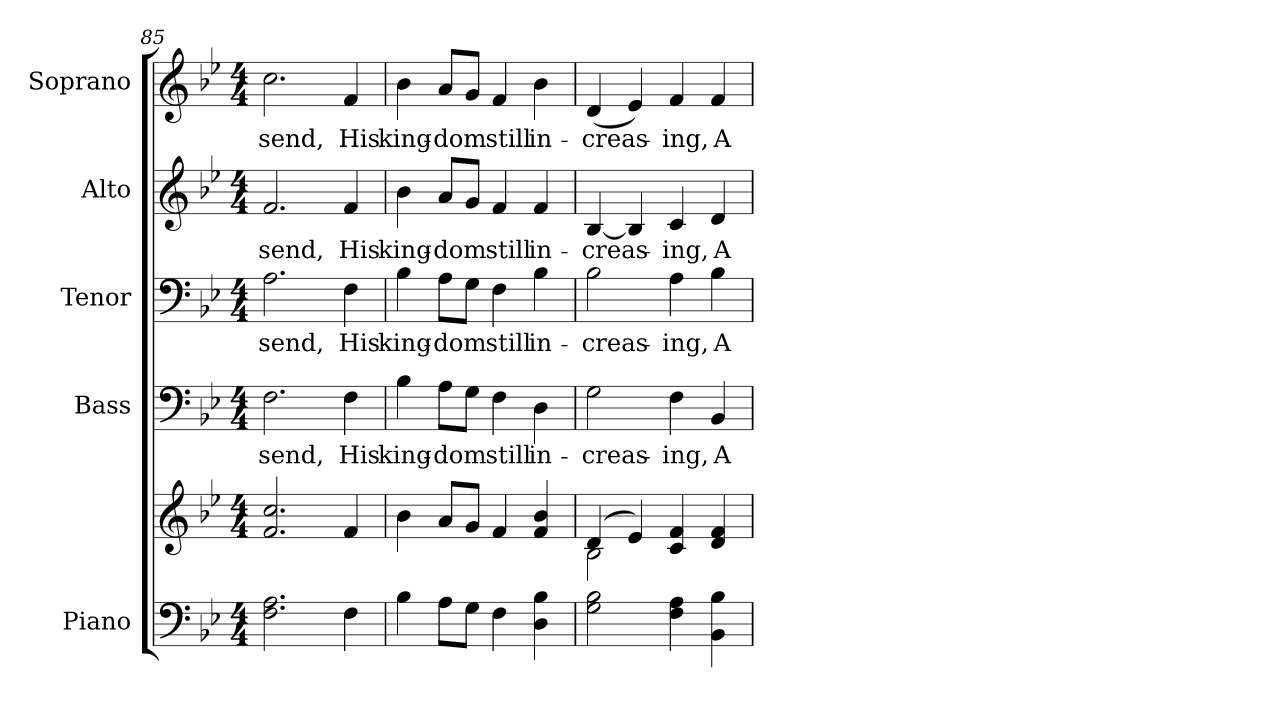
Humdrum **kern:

**kern	**kern	**kern	**text	**kern	**text	**kern	**text	**kern	**text
*part5	*part5	*part4	*part4	*part3	*part3	*part2	*part2	*part1	*part1
*staff6	*staff5	*staff4	*staff4	*staff3	*staff3	*staff2	*staff2	*staff1	*staff1
*I"Piano	*	*I"Bass	*	*I"Tenor	*	*I"Alto	*	*I"Soprano	*
*I'Pno.	*	*I'B.	*	*I'T.	*	*I'A.	*	*I'S.	*
*clefF4	*clefG2	*clefF4	*	*clefF4	*	*clefG2	*	*clefG2	*
*k[b-e-]	*k[b-e-]	*k[b-e-]	*	*k[b-e-]	*	*k[b-e-]	*	*k[b-e-]	*
*B-:	*B-:	*B-:	*	*B-:	*	*B-:	*	*B-:	*
*M4/4	*M4/4	*M4/4	*	*M4/4	*	*M4/4	*	*M4/4	*
=85	=85	=85	=85	=85	=85	=85	=85	=85	=85
!	!	!	!LO:LY:b:color=#000000	!	!	!	!	!	!
!	!	!	!	!	!LO:LY:b:color=#000000	!	!	!	!
!	!	!	!	!	!	!	!LO:LY:b:color=#000000	!	!
!	!	!	!	!	!	!	!	!	!LO:LY:b:color=#000000
2.Fi\ 2.Ai	2.fi/ 2.cci	2.Fi\	send,	2.Ai\	send,	2.fi/	send,	2.cci\	send,
!	!	!	!LO:LY:b:color=#000000	!	!	!	!	!	!
!	!	!	!	!	!LO:LY:b:color=#000000	!	!	!	!
!	!	!	!	!	!	!	!LO:LY:b:color=#000000	!	!
!	!	!	!	!	!	!	!	!	!LO:LY:b:color=#000000
4Fi\	4fi/	4Fi\	His	4Fi\	His	4fi/	His	4fi/	His
!!LO:PB:g=z
=86	=86	=86	=86	=86	=86	=86	=86	=86	=86
!	!	!	!LO:LY:b:color=#000000	!	!	!	!	!	!
!	!	!	!	!	!LO:LY:b:color=#000000	!	!	!	!
!	!	!	!	!	!	!	!LO:LY:b:color=#000000	!	!
!	!	!	!	!	!	!	!	!	!LO:LY:b:color=#000000
4B-i\	4b-i\	4B-i\	king-	4B-i\	king-	4b-i\	king-	4b-i\	king-
!	!	!	!LO:LY:b:color=#000000	!	!	!	!	!	!
!	!	!	!	!	!LO:LY:b:color=#000000	!	!	!	!
!	!	!	!	!	!	!	!LO:LY:b:color=#000000	!	!
!	!	!	!	!	!	!	!	!	!LO:LY:b:color=#000000
8Ai\L	8ai/L	8Ai\L	-dom	8Ai\L	-dom	8ai/L	-dom	8ai/L	-dom
8Gi\J	8gi/J	8Gi\J	.	8Gi\J	.	8gi/J	.	8gi/J	.
!	!	!	!LO:LY:b:color=#000000	!	!	!	!	!	!
!	!	!	!	!	!LO:LY:b:color=#000000	!	!	!	!
!	!	!	!	!	!	!	!LO:LY:b:color=#000000	!	!
!	!	!	!	!	!	!	!	!	!LO:LY:b:color=#000000
4Fi\	4fi/	4Fi\	still	4Fi\	still	4fi/	still	4fi/	still
!	!	!	!LO:LY:b:color=#000000	!	!	!	!	!	!
!	!	!	!	!	!LO:LY:b:color=#000000	!	!	!	!
!	!	!	!	!	!	!	!LO:LY:b:color=#000000	!	!
!	!	!	!	!	!	!	!	!	!LO:LY:b:color=#000000
4Di\ 4B-i	4fi/ 4b-i	4Di\	in-	4B-i\	in-	4fi/	in-	4b-i\	in-
=87	=87	=87	=87	=87	=87	=87	=87	=87	=87
*	*^	*	*	*	*	*	*	*	*
!	!	!	!	!LO:LY:b:color=#000000	!	!	!	!	!	!
!	!	!	!	!	!	!LO:LY:b:color=#000000	!	!	!	!
!	!	!	!	!	!	!	!	!LO:LY:b:color=#000000	!	!
!	!	!	!	!	!	!	!	!	!	!LO:LY:b:color=#000000
2Gi\ 2B-i	(4di/	2B-i\	2Gi\	-creas-	2B-i\	-creas-	[<4B-i/	-creas-	(4di/	-creas-
.	4e-i/)	.	.	.	.	.	4B-i/]	.	4e-i/)	.
!	!	!	!	!LO:LY:b:color=#000000	!	!	!	!	!	!
!	!	!	!	!	!	!LO:LY:b:color=#000000	!	!	!	!
!	!	!	!	!	!	!	!	!LO:LY:b:color=#000000	!	!
!	!	!	!	!	!	!	!	!	!	!LO:LY:b:color=#000000
4Fi\ 4Ai	4ci/ 4fi	2ryy	4Fi\	-ing,	4Ai\	-ing,	4ci/	-ing,	4fi/	-ing,
!	!	!	!	!LO:LY:b:color=#000000	!	!	!	!	!	!
!	!	!	!	!	!	!LO:LY:b:color=#000000	!	!	!	!
!	!	!	!	!	!	!	!	!LO:LY:b:color=#000000	!	!
!	!	!	!	!	!	!	!	!	!	!LO:LY:b:color=#000000
4BB-i\ 4B-i	4di/ 4fi	.	4BB-i/	A	4B-i\	A	4di/	A	4fi/	A
*	*v	*v	*	*	*	*	*	*	*	*
=	=	=	=	=	=	=	=	=	=
*-	*-	*-	*-	*-	*-	*-	*-	*-	*-
